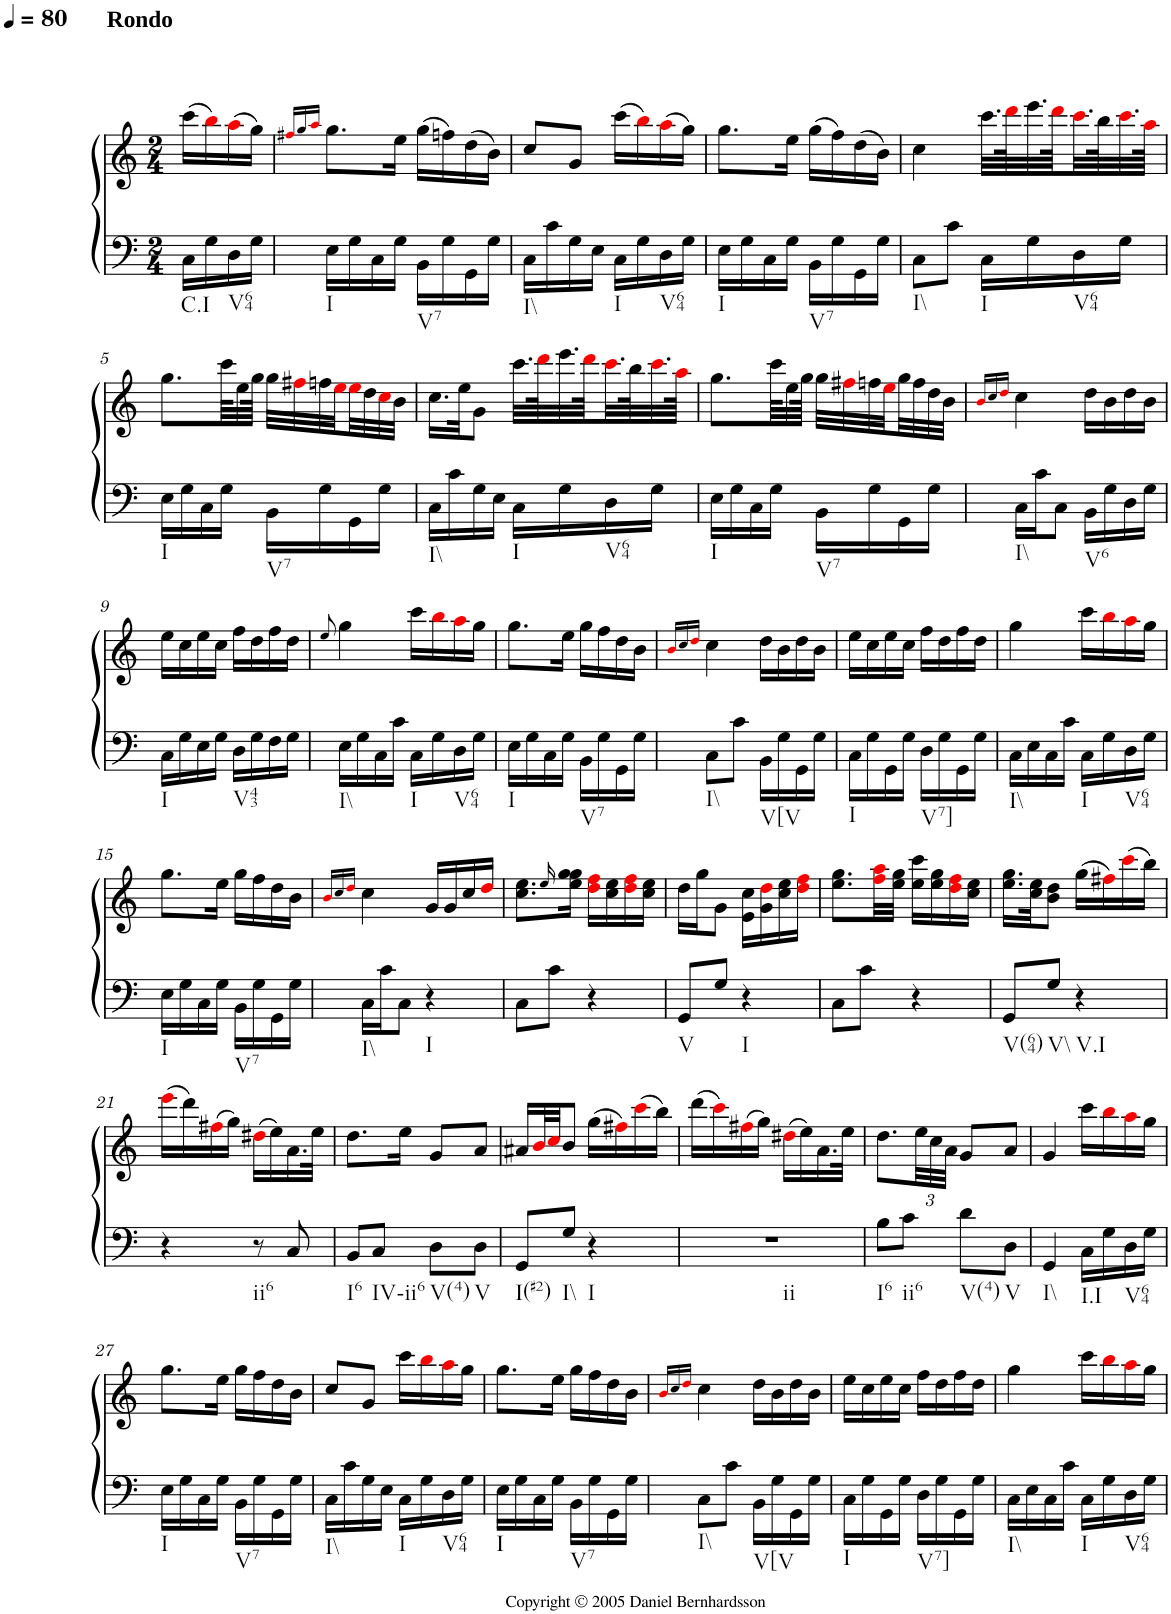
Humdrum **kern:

**kern	**kern
*part1	*part1
*staff2	*staff1
*I"Piano	*
*I'Pno.	*
*clefF4	*clefG2
*k[]	*k[]
*M2/4	*M2/4
*MM80	*MM80
=	=
!	!LO:TX:a:B:t=Rondo
!LO:TX:b:t=C.I	!
16C\LL	(16ccc\LL
16G\	16bbi\)
!LO:TX:b:t=V64	!
16D\	(16aai\
16G\JJ	16gg\JJ)
=1	=1
.	16qff#Xi/LL
.	16qgg/
.	16qaai/JJ
!LO:TX:b:t=I	!
16E\LL	8.gg\L
16G\	.
16C\	.
16G\JJ	16ee\Jk
!LO:TX:b:t=V7	!
16BB\LL	(16gg\LL
16G\	16ffn\)
16GG\	(16dd\
16G\JJ	16b\JJ)
=2	=2
!LO:TX:b:t=I\\	!
16C\LL	8cc/L
16c\	.
16G\	8g/J
16E\JJ	.
!LO:TX:b:t=I	!
16C\LL	(16ccc\LL
16G\	16bbi\)
!LO:TX:b:t=V64	!
16D\	(16aai\
16G\JJ	16gg\JJ)
=3	=3
!LO:TX:b:t=I	!
16E\LL	8.gg\L
16G\	.
16C\	.
16G\JJ	16ee\Jk
!LO:TX:b:t=V7	!
16BB\LL	(16gg\LL
16G\	16ff\)
16GG\	(16dd\
16G\JJ	16b\JJ)
=4	=4
!LO:TX:b:t=I\\	!
8C\L	4cc\
8c\J	.
!LO:TX:b:t=I	!
16C\LL	32.ccc\LLL
.	64dddi\K
16G\	32.eee\
.	64dddi\K
!LO:TX:b:t=V64	!
16D\	32.ccci\
.	64bb\K
16G\JJ	32.ccci\
.	64aai\JJJk
!!LO:LB:g=z
=5	=5
!LO:TX:b:t=I	!
16E\LL	8.gg\L
16G\	.
16C\	.
16G\JJ	64ccc\KLL
.	32ee\
.	64gg\JJJk
!LO:TX:b:t=V7	!
16BB\LL	32gg\LLL
.	32ff#Xi\
16G\	32ffn\
.	32eei\
16GG\	32eei\
.	32dd\
16G\JJ	32cci\
.	32b\JJJ
=6	=6
!LO:TX:b:t=I\\	!
16C\LL	16.cc\LL
16c\	.
.	32ee\JK
16G\	8g\J
16E\JJ	.
!LO:TX:b:t=I	!
16C\LL	32.ccc\LLL
.	64dddi\K
16G\	32.eee\
.	64dddi\K
!LO:TX:b:t=V64	!
16D\	32.ccci\
.	64bb\K
16G\JJ	32.ccci\
.	64aai\JJJk
=7	=7
!LO:TX:b:t=I	!
16E\LL	8.gg\L
16G\	.
16C\	.
16G\JJ	64ccc\KLL
.	32ee\
.	64gg\JJJk
!LO:TX:b:t=V7	!
16BB\LL	32gg\LLL
.	32ff#Xi\
16G\	32ffn\
.	32eei\
16GG\	32gg\
.	32ff\
16G\JJ	32dd\
.	32b\JJJ
=8	=8
.	16qbi/LL
.	16qcc/
.	16qddi/JJ
!LO:TX:b:t=I\\	!
16C\LL	4cc\
16c\J	.
8C\J	.
!LO:TX:b:t=V6	!
16BB\LL	16dd\LL
16G\	16b\
16D\	16dd\
16G\JJ	16b\JJ
!!LO:LB:g=z
=9	=9
!LO:TX:b:t=I	!
16C\LL	16ee\LL
16G\	16cc\
16E\	16ee\
16G\JJ	16cc\JJ
!LO:TX:b:t=V43	!
16D\LL	16ff\LL
16G\	16dd\
16F\	16ff\
16G\JJ	16dd\JJ
=10	=10
.	8qee/
!LO:TX:b:t=I\\	!
16E\LL	4gg\
16G\	.
16C\	.
16c\JJ	.
!LO:TX:b:t=I	!
16C\LL	16ccc\LL
16G\	16bbi\
!LO:TX:b:t=V64	!
16D\	16aai\
16G\JJ	16gg\JJ
=11	=11
!LO:TX:b:t=I	!
16E\LL	8.gg\L
16G\	.
16C\	.
16G\JJ	16ee\Jk
!LO:TX:b:t=V7	!
16BB\LL	16gg\LL
16G\	16ff\
16GG\	16dd\
16G\JJ	16b\JJ
=12	=12
.	16qbi/LL
.	16qcc/
.	16qddi/JJ
!LO:TX:b:t=I\\	!
8C\L	4cc\
8c\J	.
!LO:TX:b:t=V[V	!
16BB\LL	16dd\LL
16G\	16b\
16GG\	16dd\
16G\JJ	16b\JJ
=13	=13
!LO:TX:b:t=I	!
16C\LL	16ee\LL
16G\	16cc\
16GG\	16ee\
16G\JJ	16cc\JJ
!LO:TX:b:t=V7]	!
16D\LL	16ff\LL
16G\	16dd\
16GG\	16ff\
16G\JJ	16dd\JJ
=14	=14
!LO:TX:b:t=I\\	!
16C\LL	4gg\
16E\	.
16C\	.
16c\JJ	.
!LO:TX:b:t=I	!
16C\LL	16ccc\LL
16G\	16bbi\
!LO:TX:b:t=V64	!
16D\	16aai\
16G\JJ	16gg\JJ
!!LO:LB:g=z
=15	=15
!LO:TX:b:t=I	!
16E\LL	8.gg\L
16G\	.
16C\	.
16G\JJ	16ee\Jk
!LO:TX:b:t=V7	!
16BB\LL	16gg\LL
16G\	16ff\
16GG\	16dd\
16G\JJ	16b\JJ
=16	=16
.	16qbi/LL
.	16qcc/
.	16qddi/JJ
!LO:TX:b:t=I\\	!
16C\LL	4cc\
16c\J	.
8C\J	.
!LO:TX:b:t=I	!
4r	16g/LL
.	16g/
.	16cc/
.	16ddi/JJ
=17	=17
8C\L	8.cc\ 8.ee\L
8c\J	.
.	16qee/
.	16ee\ 16gg\ 16gg\Jk
4r	16ddi\ 16ffi\LL
.	16cc\ 16ee\
.	16ddi\ 16ffi\
.	16cc\ 16ee\JJ
=18	=18
!LO:TX:b:t=V	!
8GG/L	16dd\LL
.	16gg\J
8G/J	8g\J
!LO:TX:b:t=I	!
4r	16e\ 16cc\LL
.	16g\ 16ddi\
.	16cc\ 16ee\
.	16ddi\ 16ffi\JJ
=19	=19
8C\L	8.ee\ 8.gg\L
8c\J	.
.	32ffi\ 32aai\LL
.	32ee\ 32gg\JJJ
4r	16ee\ 16ccc\LL
.	16ee\ 16gg\
.	16ddi\ 16ffi\
.	16cc\ 16ee\JJ
=20	=20
!LO:TX:b:t=V(64)	!
8GG/L	16.ee\ 16.gg\LL
.	32cc\ 32ee\JK
!LO:TX:b:t=V\\	!
8G/J	8b\ 8dd\J
!LO:TX:b:t=V.I	!
4r	(16gg\LL
.	16ff#Xi\)
.	(16ccci\
.	16bb\JJ)
!!LO:LB:g=z
=21	=21
4r	(16eeei\LL
.	16ddd\)
.	(16ff#Xi\
.	16gg\JJ)
!LO:TX:b:t=ii6	!
8r	(16dd#Xi\LL
.	16ee\)
8C/	16.a\
.	32ee\JJk
=22	=22
!LO:TX:b:t=I6	!
8BB/L	8.dd\L
!LO:TX:b:t=IV-ii6	!
8C/J	.
.	16ee\Jk
!LO:TX:b:t=V(4)	!
8D\L	8g/L
!LO:TX:b:t=V	!
8D\J	8a/J
=23	=23
!LO:TX:b:t=I(#2)	!
8GG/L	16a#X/LL
.	32bi/L
.	32cci/JJ
!LO:TX:b:t=I\\	!
8G/J	8b/J
!LO:TX:b:t=I	!
4r	(16gg\LL
.	16ff#Xi\)
.	(16ccci\
.	16bb\JJ)
=24	=24
!LO:TX:b:t=ii	!
2r	(16ddd\LL
.	16ccci\)
.	(16ff#Xi\
.	16gg\JJ)
.	(16dd#Xi\LL
.	16ee\)
.	16.a\
.	32ee\JJk
=25	=25
!LO:TX:b:t=I6	!
8B\L	8.dd\L
!LO:TX:b:t=ii6	!
8c\J	.
*	*Xbrackettup
.	48ee\LL
.	48cc\
.	48a\JJJ
!LO:TX:b:t=V(4)	!
8d\L	8g/L
!LO:TX:b:t=V	!
8D\J	8a/J
=26	=26
!LO:TX:b:t=I\\	!
4GG/	4g/
!LO:TX:b:t=I.I	!
16C\LL	16ccc\LL
16G\	16bbi\
!LO:TX:b:t=V64	!
16D\	16aai\
16G\JJ	16gg\JJ
!!LO:LB:g=z
=27	=27
!LO:TX:b:t=I	!
16E\LL	8.gg\L
16G\	.
16C\	.
16G\JJ	16ee\Jk
!LO:TX:b:t=V7	!
16BB\LL	16gg\LL
16G\	16ff\
16GG\	16dd\
16G\JJ	16b\JJ
=28	=28
!LO:TX:b:t=I\\	!
16C\LL	8cc/L
16c\	.
16G\	8g/J
16E\JJ	.
!LO:TX:b:t=I	!
16C\LL	16ccc\LL
16G\	16bbi\
!LO:TX:b:t=V64	!
16D\	16aai\
16G\JJ	16gg\JJ
=29	=29
!LO:TX:b:t=I	!
16E\LL	8.gg\L
16G\	.
16C\	.
16G\JJ	16ee\Jk
!LO:TX:b:t=V7	!
16BB\LL	16gg\LL
16G\	16ff\
16GG\	16dd\
16G\JJ	16b\JJ
=30	=30
.	16qbi/LL
.	16qcc/
.	16qddi/JJ
!LO:TX:b:t=I\\	!
8C\L	4cc\
8c\J	.
!LO:TX:b:t=V[V	!
16BB\LL	16dd\LL
16G\	16b\
16GG\	16dd\
16G\JJ	16b\JJ
=31	=31
!LO:TX:b:t=I	!
16C\LL	16ee\LL
16G\	16cc\
16GG\	16ee\
16G\JJ	16cc\JJ
!LO:TX:b:t=V7]	!
16D\LL	16ff\LL
16G\	16dd\
16GG\	16ff\
16G\JJ	16dd\JJ
=32	=32
!LO:TX:b:t=I\\	!
16C\LL	4gg\
16E\	.
16C\	.
16c\JJ	.
!LO:TX:b:t=I	!
16C\LL	16ccc\LL
16G\	16bbi\
!LO:TX:b:t=V64	!
16D\	16aai\
16G\JJ	16gg\JJ
=	=
*-	*-
